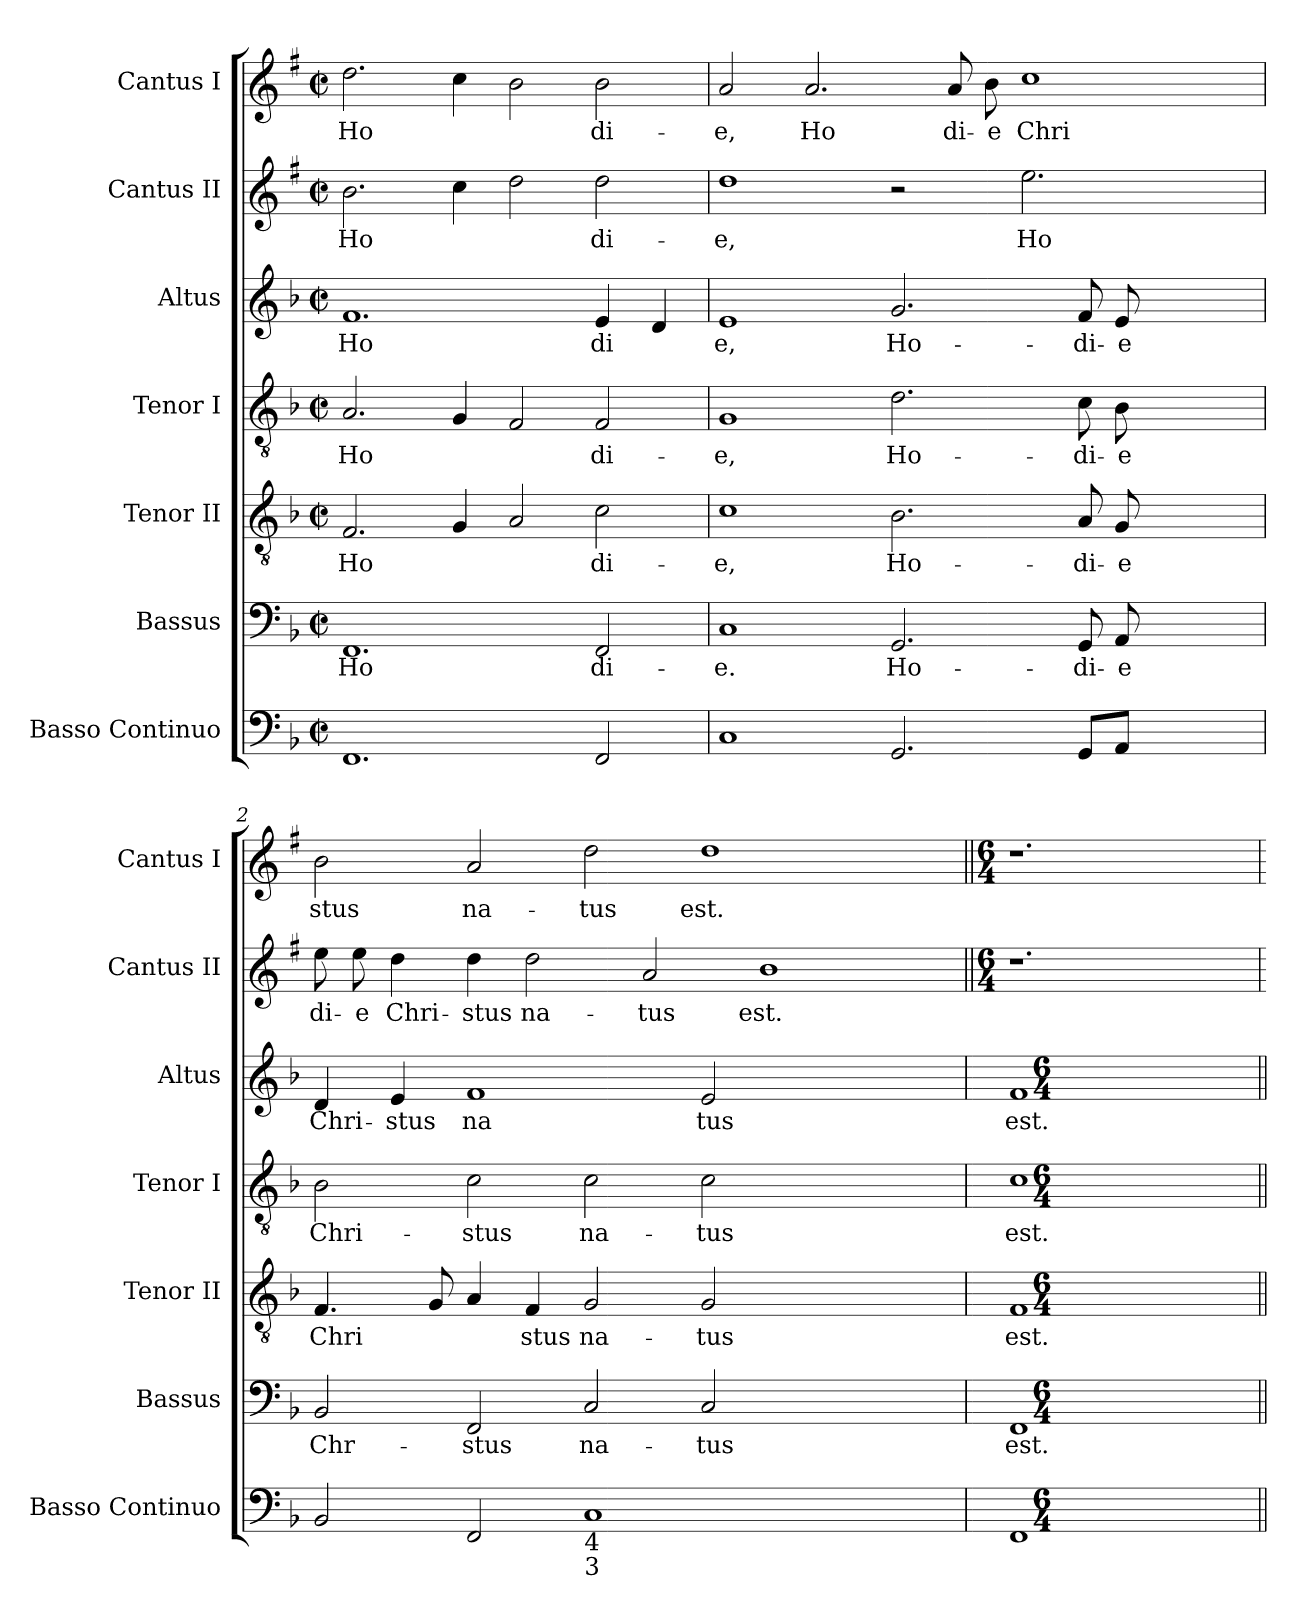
**kern	**kern	**text	**kern	**text	**kern	**text	**kern	**text	**kern	**text	**kern	**text
*part7	*part6	*part6	*part5	*part5	*part4	*part4	*part3	*part3	*part2	*part2	*part1	*part1
*staff7	*staff6	*staff6	*staff5	*staff5	*staff4	*staff4	*staff3	*staff3	*staff2	*staff2	*staff1	*staff1
*I"Basso Continuo	*I"Bassus	*	*I"Tenor II	*	*I"Tenor I	*	*I"Altus	*	*I"Cantus II	*	*I"Cantus I	*
*I'Basso Continuo	*I'Bassus	*	*I'Tenor II	*	*I'Tenor I	*	*I'Altus	*	*I'Cantus II	*	*I'Cantus I	*
*clefF4	*clefF4	*	*clefGv2	*	*clefGv2	*	*clefG2	*	*clefG2	*	*clefG2	*
*	*	*	*	*	*	*	*	*	*ITrd1c2	*	*ITrd1c2	*
*k[b-]	*k[b-]	*	*k[b-]	*	*k[b-]	*	*k[b-]	*	*k[b-]	*	*k[b-]	*
*F:	*F:	*	*F:	*	*F:	*	*F:	*	*F:	*	*F:	*
*M4/2	*M4/2	*	*M4/2	*	*M4/2	*	*M4/2	*	*M4/2	*	*M4/2	*
*met(c|)	*met(c|)	*	*met(c|)	*	*met(c|)	*	*met(c|)	*	*met(c|)	*	*met(c|)	*
=	=	=	=	=	=	=	=	=	=	=	=	=
!	!	!LO:LY:b	!	!LO:LY:b	!	!LO:LY:b	!	!LO:LY:b	!	!LO:LY:b	!	!LO:LY:b
1.FF	1.FF	Ho	2.F	Ho	2.A	Ho	1.f	Ho	2.a	Ho	2.cc	Ho
.	.	.	4G	.	4G	.	.	.	4b-	.	4b-	.
.	.	.	2A	.	2F	.	.	.	2cc	.	2a	.
!	!	!LO:LY:b	!	!LO:LY:b	!	!LO:LY:b	!	!LO:LY:b	!	!LO:LY:b	!	!LO:LY:b
2FF	2FF	di-	2c	di-	2F	di-	4e	di	2cc	di-	2a	di-
.	.	.	.	.	.	.	4d	.	.	.	.	.
=1	=1	=1	=1	=1	=1	=1	=1	=1	=1	=1	=1	=1
!	!	!LO:LY:b	!	!LO:LY:b	!	!LO:LY:b	!	!LO:LY:b	!	!LO:LY:b	!	!LO:LY:b
1C	1C	-e.	1c	-e,	1G	-e,	1e	e,	1cc	-e,	2g	-e,
!	!	!	!	!	!	!	!	!	!	!	!	!LO:LY:b
.	.	.	.	.	.	.	.	.	.	.	2.g	Ho
!	!	!LO:LY:b	!	!LO:LY:b	!	!LO:LY:b	!	!LO:LY:b	!	!	!	!
2.GG	2.GG	Ho-	2.B-	Ho-	2.d	Ho-	2.g	Ho-	2r	.	.	.
!	!	!	!	!	!	!	!	!	!	!	!	!LO:LY:b
.	.	.	.	.	.	.	.	.	.	.	8g	di-
!	!	!	!	!	!	!	!	!	!	!	!	!LO:LY:b
.	.	.	.	.	.	.	.	.	.	.	8a	-e
!	!	!	!	!	!	!	!	!	!	!LO:LY:b	!	!LO:LY:b
.	.	.	.	.	.	.	.	.	2.dd	Ho	1b-	Chri
!	!	!LO:LY:b	!	!LO:LY:b	!	!LO:LY:b	!	!LO:LY:b	!	!	!	!
8GGL	8GG	-di-	8A	-di-	8c	-di-	8f	-di-	.	.	.	.
!	!	!LO:LY:b	!	!LO:LY:b	!	!LO:LY:b	!	!LO:LY:b	!	!	!	!
8AAJ	8AA	-e	8G	-e	8B-	-e	8e	-e	.	.	.	.
2ryy	2ryy	.	2ryy	.	2ryy	.	2ryy	.	.	.	.	.
.	.	.	.	.	.	.	.	.	4ryy	.	.	.
=2	=2	=2	=2	=2	=2	=2	=2	=2	=2	=2	=2	=2
!	!	!LO:LY:b	!	!LO:LY:b	!	!LO:LY:b	!	!LO:LY:b	!	!LO:LY:b	!	!LO:LY:b
2BB-	2BB-	Chr-	4.F	Chri	2B-	Chri-	4d	Chri-	8dd	di-	2a	stus
!	!	!	!	!	!	!	!	!	!	!LO:LY:b	!	!
.	.	.	.	.	.	.	.	.	8dd	-e	.	.
!	!	!	!	!	!	!	!	!LO:LY:b	!	!LO:LY:b	!	!
.	.	.	.	.	.	.	4e	-stus	4cc	Chri-	.	.
.	.	.	8G	.	.	.	.	.	.	.	.	.
!	!	!LO:LY:b	!	!	!	!LO:LY:b	!	!LO:LY:b	!	!LO:LY:b	!	!LO:LY:b
2FF	2FF	-stus	4A	.	2c	-stus	1f	na	4cc	-stus	2g	na-
!	!	!	!	!LO:LY:b	!	!	!	!	!	!LO:LY:b	!	!
.	.	.	4F	stus	.	.	.	.	2cc	na-	.	.
!LO:TX:b:t=4	!	!	!	!	!	!	!	!	!	!	!	!
!LO:TX:b:t=3	!	!	!	!	!	!	!	!	!	!	!	!
!	!	!LO:LY:b	!	!LO:LY:b	!	!LO:LY:b	!	!	!	!	!	!LO:LY:b
1C	2C	na-	2G	na-	2c	na-	.	.	.	.	2cc	-tus
!	!	!	!	!	!	!	!	!	!	!LO:LY:b	!	!
.	.	.	.	.	.	.	.	.	2g	-tus	.	.
!	!	!LO:LY:b	!	!LO:LY:b	!	!LO:LY:b	!	!LO:LY:b	!	!	!	!LO:LY:b
.	2C	-tus	2G	-tus	2c	-tus	2e	tus	.	.	1cc	est.
!	!	!	!	!	!	!	!	!	!	!LO:LY:b	!	!
.	.	.	.	.	.	.	.	.	1a	est.	.	.
2.ryy	2.ryy	.	2.ryy	.	2.ryy	.	2.ryy	.	.	.	.	.
.	.	.	.	.	.	.	.	.	.	.	4ryy	.
=3	=3	=3||	=3	=3||	=3	=3||	=3	=3||	=3||	=3||	=3||	=3||
*	*	*	*	*	*	*	*	*	*M6/4	*	*M6/4	*
!	!	!LO:LY:b	!	!LO:LY:b	!	!LO:LY:b	!	!LO:LY:b	!	!	!	!
1FF	1FF	est.	1F	est.	1c	est.	1f	est.	1.r	.	1.r	.
*M6/4	*M6/4	*	*M6/4	*	*M6/4	*	*M6/4	*	*	*	*	*
2ryy	2ryy	.	2ryy	.	2ryy	.	2ryy	.	.	.	.	.
=||	=||	=	=||	=	=||	=	=||	=	=	=	=	=
*-	*-	*-	*-	*-	*-	*-	*-	*-	*-	*-	*-	*-
